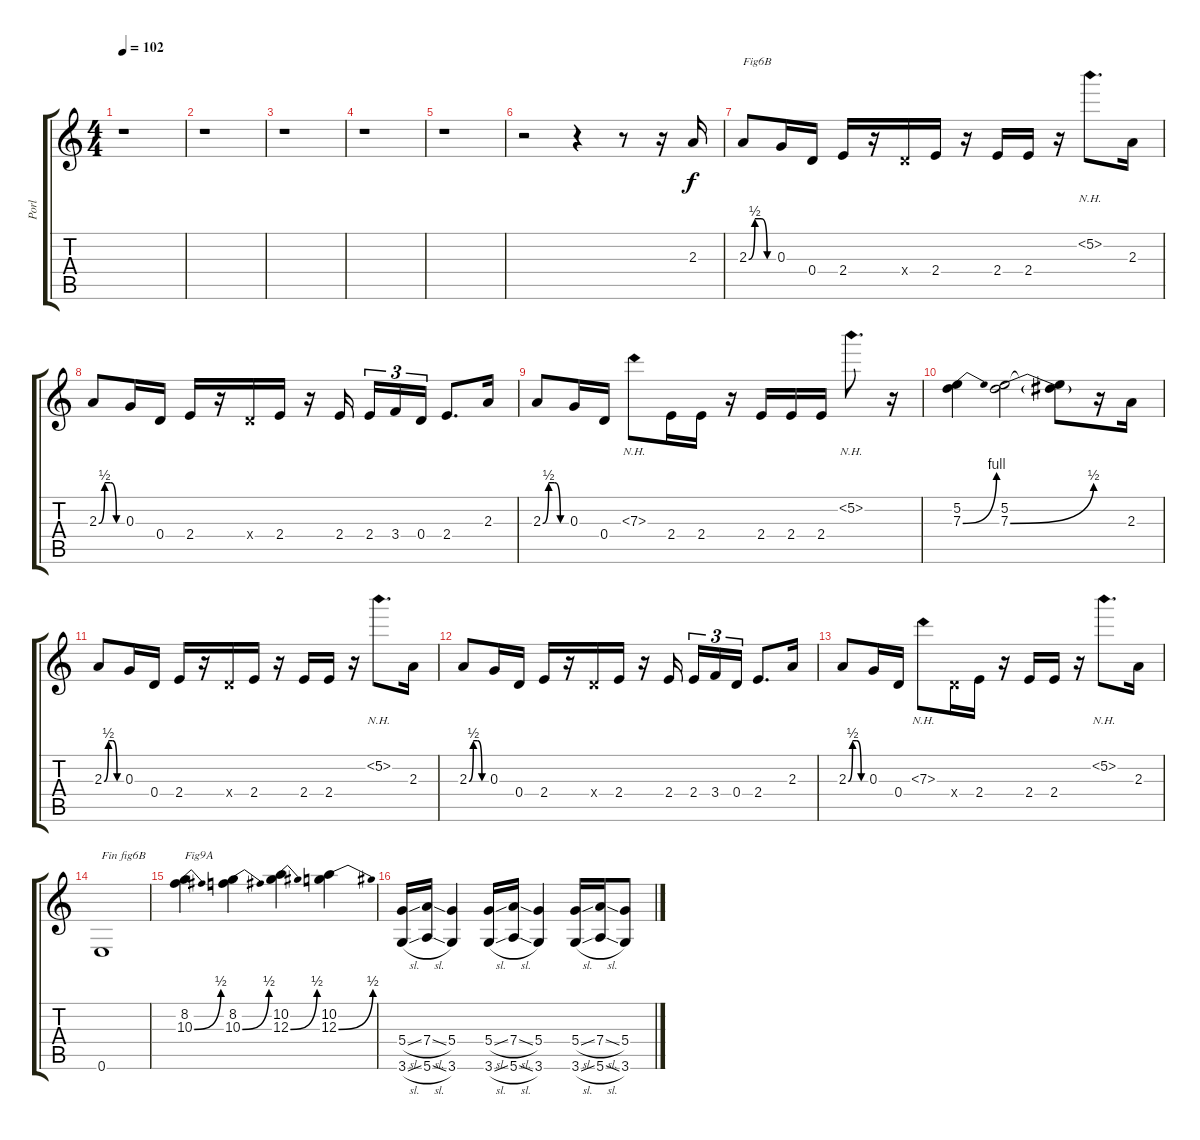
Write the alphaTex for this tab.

\track ("Porl" "Porl") {mute instrument electricguitarclean}
\staff {score tabs}
\tuning (E4 B3 G3 D3 A2 E2) {hide}
\ts (4 4)
\tempo 102
\clef g2
\ks c
r.1{dy mp} |
r.1 |
r.1 |
r.1 |
r.1 |
r.2 r.4 r.8 r.16 2.3.16{dy f} |
2.3{be (custom 0 0 15 2 30 2 45 0 60 0)}.8{txt "Fig6B"} 0.3.16 0.4.16 2.4.16 r.16 0.4{x}.16 2.4.16 r.16 2.4.16 2.4.16 r.16 5.2{nh}.8{d} 2.3.16 |
2.3{be (custom 0 0 15 2 30 2 45 0 60 0)}.8 0.3.16 0.4.16 2.4.16 r.16 0.4{x}.16 2.4.16 r.16 2.4.16{beam splitsecondary} 2.4.16{tu (3 2)} 3.4.16{tu (3 2)} 0.4.16{tu (3 2)} 2.4.8{d} 2.3.16 |
2.3{be (custom 0 0 15 2 30 2 45 0 60 0)}.8 0.3.16 0.4.16 7.3{nh}.8 2.4.16 2.4.16 r.16 2.4.16 2.4.16 2.4.16 5.2{nh}.8{d} r.16 |
(5.2 7.3{be (bend 0 0 60 4)}).4 (5.2 7.3{be (bend 0 0 60 2)}).2 (5.2{t} 7.3{t}).8 r.16 2.3.16 |
2.3{be (custom 0 0 15 2 30 2 45 0 60 0)}.8 0.3.16 0.4.16 2.4.16 r.16 0.4{x}.16 2.4.16 r.16 2.4.16 2.4.16 r.16 5.2{nh}.8{d} 2.3.16 |
2.3{be (custom 0 0 15 2 30 2 45 0 60 0)}.8 0.3.16 0.4.16 2.4.16 r.16 0.4{x}.16 2.4.16 r.16 2.4.16{beam splitsecondary} 2.4.16{tu (3 2)} 3.4.16{tu (3 2)} 0.4.16{tu (3 2)} 2.4.8{d} 2.3.16 |
2.3{be (custom 0 0 15 2 30 2 45 0 60 0)}.8 0.3.16 0.4.16 7.3{nh}.8 0.4{x}.16 2.4.16 r.16 2.4.16 2.4.16 r.16 5.2{nh}.8{d} 2.3.16 |
0.6.1{txt "Fin fig6B"} |
(8.2 10.3{be (bend 0 0 60 2)}).4{txt "Fig9A"} (8.2 10.3{be (bend 0 0 60 2)}).4 (10.2 12.3{be (bend 0 0 60 2)}).4 (10.2 12.3{be (bend 0 0 60 2)}).4 |
(5.4{sl} 3.6{sl}).16 (7.4{sl} 5.6{sl}).16 (5.4 3.6).4 (5.4{sl} 3.6{sl}).16 (7.4{sl} 5.6{sl}).16 (5.4 3.6).4 (5.4{sl} 3.6{sl}).16 (7.4{sl} 5.6{sl}).16 (5.4 3.6).8
